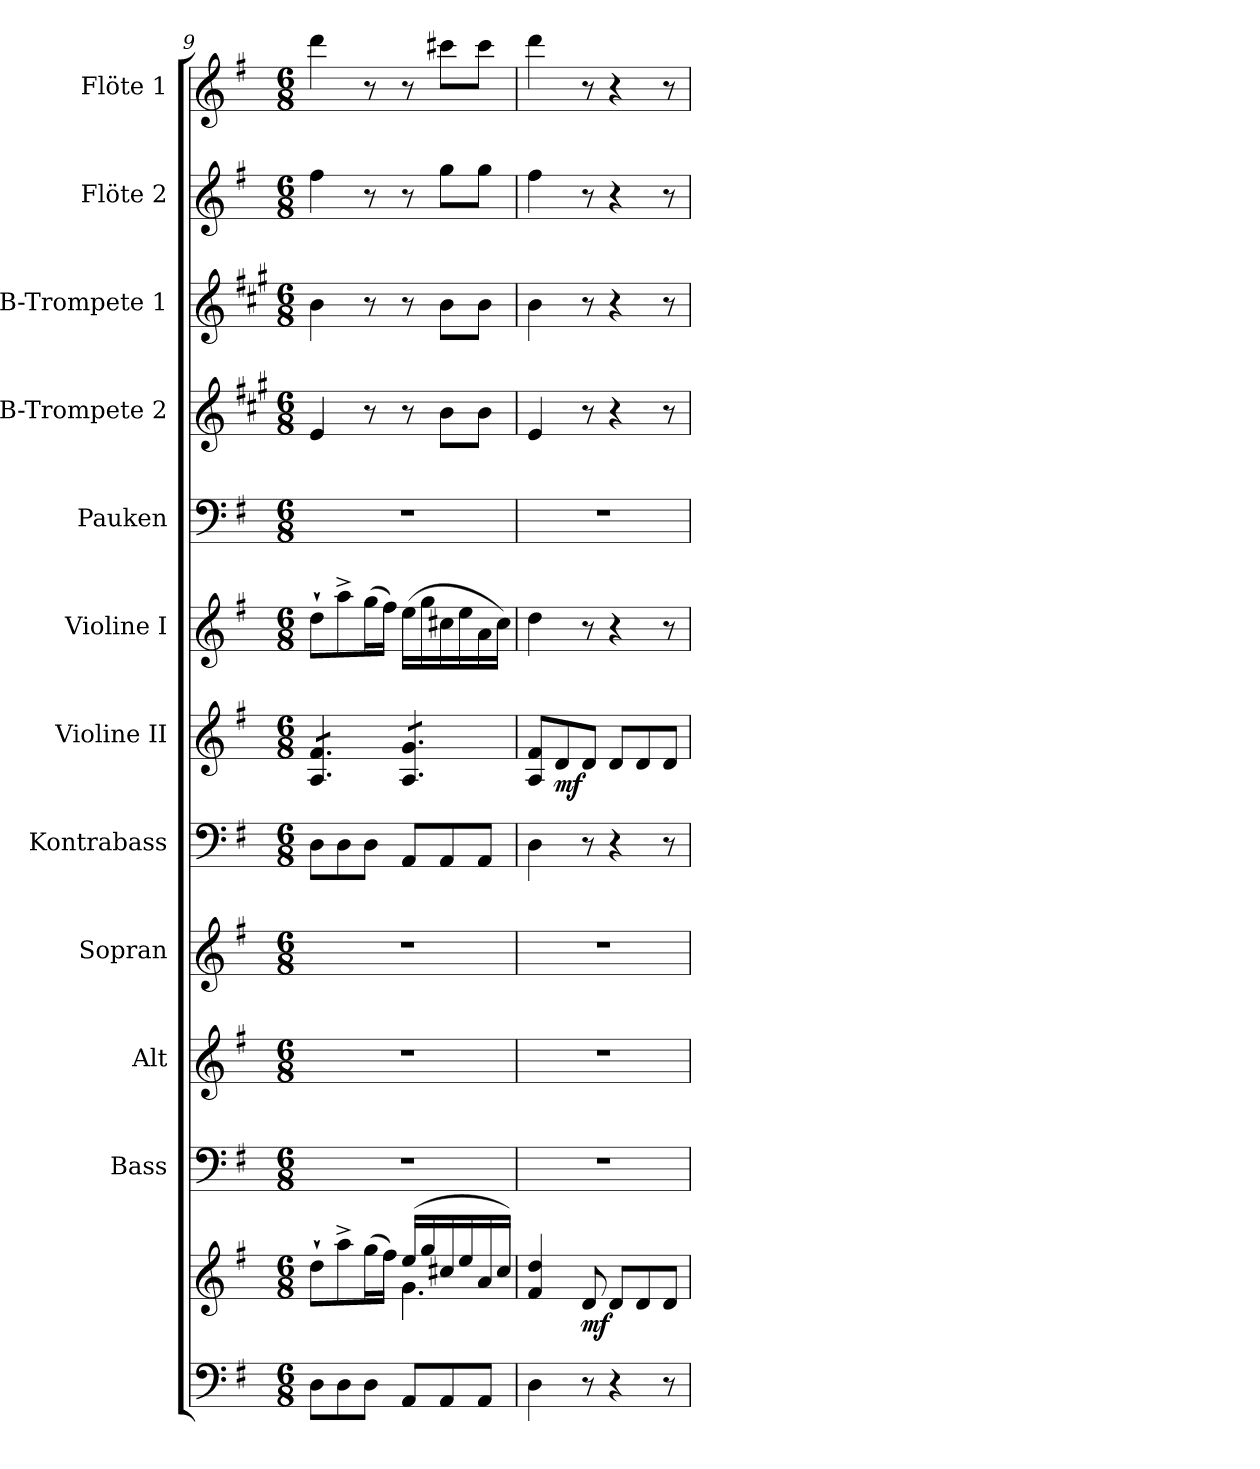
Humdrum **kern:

**kern	**kern	**dynam	**kern	**kern	**kern	**kern	**kern	**dynam	**kern	**kern	**kern	**kern	**kern	**kern
*part12	*part12	*part12	*part11	*part10	*part9	*part8	*part7	*part7	*part6	*part5	*part4	*part3	*part2	*part1
*staff13	*staff12	*staff12/13	*staff11	*staff10	*staff9	*staff8	*staff7	*staff7	*staff6	*staff5	*staff4	*staff3	*staff2	*staff1
*	*	*	*I"Bass	*I"Alt	*I"Sopran	*I"Kontrabass	*I"Violine II	*	*I"Violine I	*I"Pauken	*I"B-Trompete 2	*I"B-Trompete 1	*I"Flöte 2	*I"Flöte 1
*	*	*	*I'B.	*I'A.	*I'S.	*I'Kb.	*I'Vl. II	*	*I'Vl. I	*I'Pk.	*I'B Trp. 2	*I'B Trp. 1	*I'Fl. 2	*I'Fl. 1
*clefF4	*clefG2	*	*clefF4	*clefG2	*clefG2	*clefF4	*clefG2	*	*clefG2	*clefF4	*clefG2	*clefG2	*clefG2	*clefG2
*	*	*	*	*	*	*ITrd7c12	*	*	*	*	*ITrd1c2	*ITrd1c2	*	*
*k[f#]	*k[f#]	*	*k[f#]	*k[f#]	*k[f#]	*k[f#]	*k[f#]	*	*k[f#]	*k[f#]	*k[f#]	*k[f#]	*k[f#]	*k[f#]
*G:	*G:	*	*G:	*G:	*G:	*G:	*G:	*	*G:	*G:	*G:	*G:	*G:	*G:
*M6/8	*M6/8	*	*M6/8	*M6/8	*M6/8	*M6/8	*M6/8	*	*M6/8	*M6/8	*M6/8	*M6/8	*M6/8	*M6/8
=9	=9	=9	=9	=9	=9	=9	=9	=9	=9	=9	=9	=9	=9	=9
*	*^	*	*	*	*	*	*	*	*	*	*	*	*	*
*	*	*	*	*	*	*	*	*tremolo	*	*	*	*	*	*	*
8D\L	8dd`>\L	4.ryy	.	2.r	2.r	2.r	8DD\L	8A/ 8f#/L	.	8dd`>\L	2.r	4d/	4a\	4ff#\	4ddd\
8D\	8aa^>\	.	.	.	.	.	8DD\	8A/ 8f#/	.	8aa^>\	.	.	.	.	.
8D\J	(>16gg\L	.	.	.	.	.	8DD\J	8A/ 8f#/J	.	(>16gg\L	.	8r	8r	8r	8r
.	16ff#\JJ)	.	.	.	.	.	.	.	.	16ff#\JJ)	.	.	.	.	.
8AA/L	(>16ee/LL	4.g\	.	.	.	.	8AAA/L	8A/ 8g/L	.	(>16ee\LL	.	8r	8r	8r	8r
.	16gg/	.	.	.	.	.	.	.	.	16gg\	.	.	.	.	.
8AA/	16cc#X/	.	.	.	.	.	8AAA/	8A/ 8g/	.	16cc#X\	.	8a\L	8a\L	8gg\L	8ccc#X\L
.	16ee/	.	.	.	.	.	.	.	.	16ee\	.	.	.	.	.
8AA/J	16a/	.	.	.	.	.	8AAA/J	8A/ 8g/J	.	16a\	.	8a\J	8a\J	8gg\J	8ccc#\J
*	*	*	*	*	*	*	*	*Xtremolo	*	*	*	*	*	*	*
.	16cc#/JJ)	.	.	.	.	.	.	.	.	16cc#\JJ)	.	.	.	.	.
*	*v	*v	*	*	*	*	*	*	*	*	*	*	*	*	*
=10	=10	=10	=10	=10	=10	=10	=10	=10	=10	=10	=10	=10	=10	=10
4D\	4f#/ 4dd/	.	2.r	2.r	2.r	4DD\	8A/ 8f#/L	.	4dd\	2.r	4d/	4a\	4ff#\	4ddd\
!	!	!	!	!	!	!	!	!LO:DY:b	!	!	!	!	!	!
.	.	.	.	.	.	.	8d/	mf	.	.	.	.	.	.
!	!	!LO:DY:b	!	!	!	!	!	!	!	!	!	!	!	!
8r	8d/	mf	.	.	.	8r	8d/J	.	8r	.	8r	8r	8r	8r
4r	8d/L	.	.	.	.	4r	8d/L	.	4r	.	4r	4r	4r	4r
.	8d/	.	.	.	.	.	8d/	.	.	.	.	.	.	.
8r	8d/J	.	.	.	.	8r	8d/J	.	8r	.	8r	8r	8r	8r
=	=	=	=	=	=	=	=	=	=	=	=	=	=	=
*-	*-	*-	*-	*-	*-	*-	*-	*-	*-	*-	*-	*-	*-	*-
